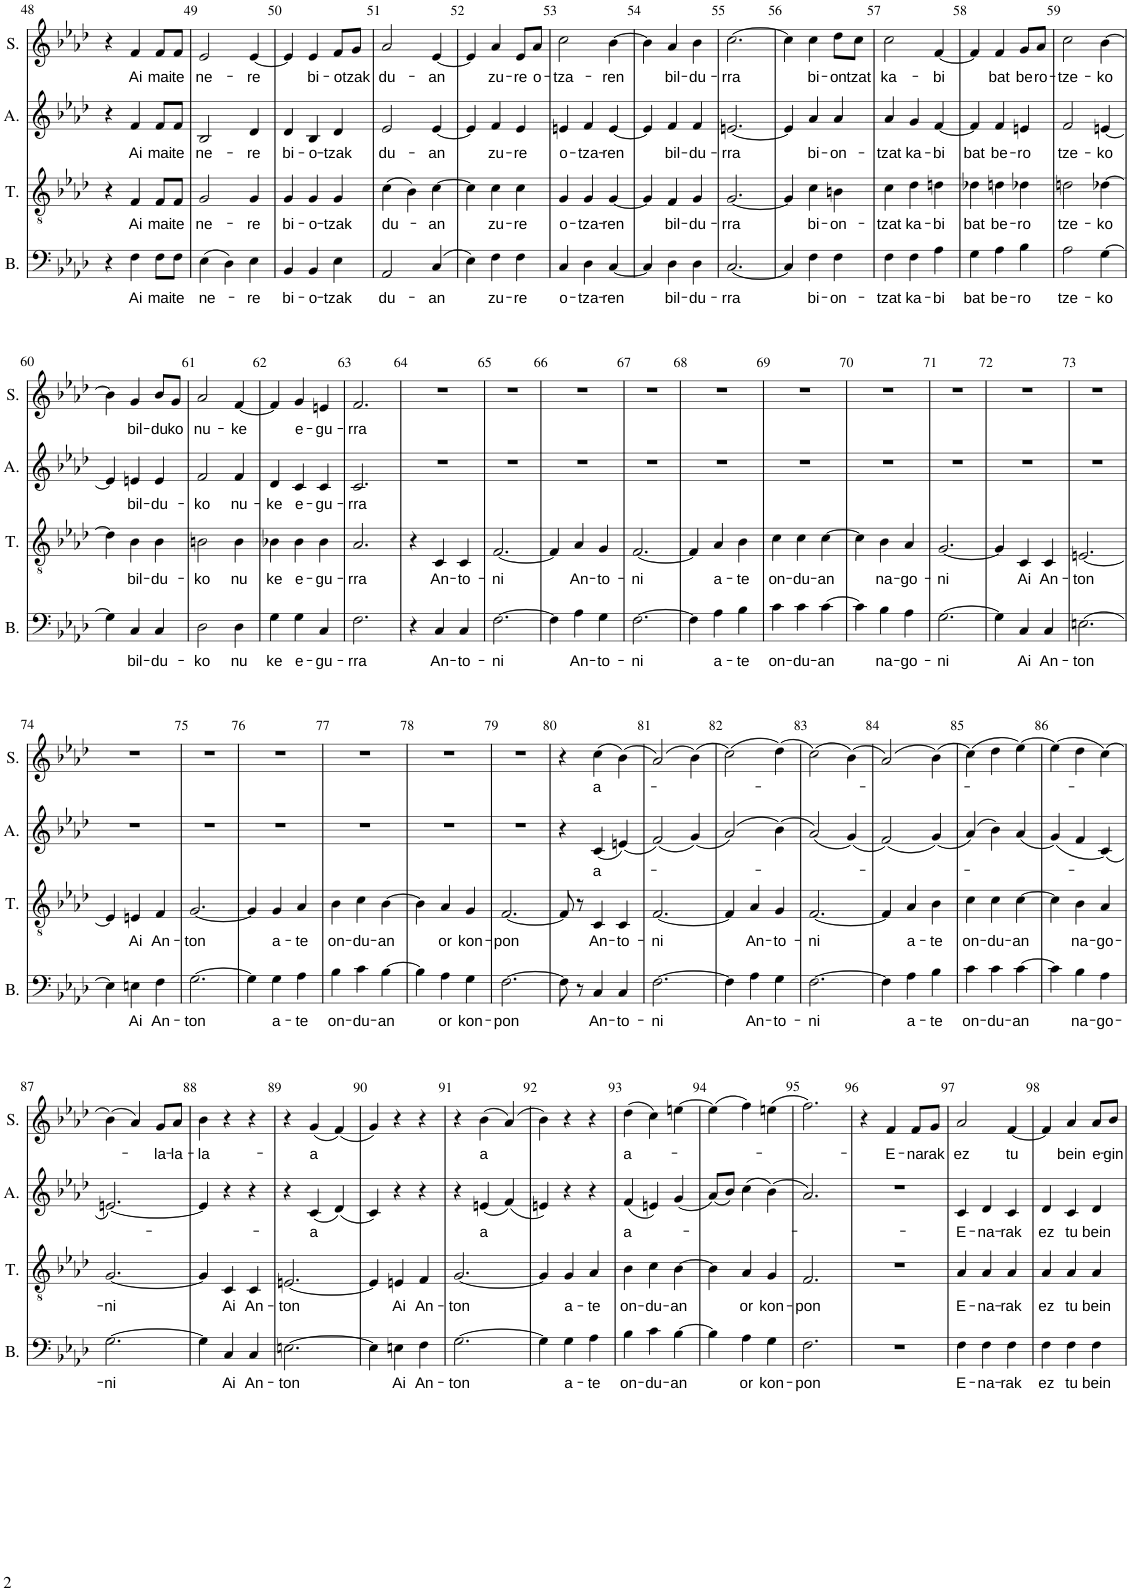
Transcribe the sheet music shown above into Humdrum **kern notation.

**kern	**text	**kern	**text	**kern	**text	**kern	**text
*part4	*part4	*part3	*part3	*part2	*part2	*part1	*part1
*staff4	*staff4	*staff3	*staff3	*staff2	*staff2	*staff1	*staff1
*I"Bass	*	*I"Ténor	*	*I"Alto	*	*I"Soprano	*
*I'B.	*	*I'T.	*	*I'A.	*	*I'S.	*
!!LO:PB:g=z
*clefF4	*	*clefGv2	*	*clefG2	*	*clefG2	*
*Trd1c2	*	*Trd1c2	*	*Trd1c2	*	*	*
*k[b-e-a-d-]	*	*k[b-e-a-d-]	*	*k[b-e-a-d-]	*	*k[b-e-a-d-]	*
*M3/4	*	*M3/4	*	*M3/4	*	*M3/4	*
=48	=48	=48	=48	=48	=48	=48	=48
4r	.	4r	.	4r	.	4r	.
!	!LO:LY:b	!	!LO:LY:b	!	!LO:LY:b	!	!LO:LY:b
4F\	Ai	4F/	Ai	4f/	Ai	4f/	Ai
!	!LO:LY:b	!	!LO:LY:b	!	!LO:LY:b	!	!LO:LY:b
8F\L	mai-	8F/L	mai-	8f/L	mai-	8f/L	mai-
!	!LO:LY:b	!	!LO:LY:b	!	!LO:LY:b	!	!LO:LY:b
8F\J	-te	8F/J	-te	8f/J	-te	8f/J	-te
=49	=49	=49	=49	=49	=49	=49	=49
!	!LO:LY:b	!	!LO:LY:b	!	!LO:LY:b	!	!LO:LY:b
(4E-\	ne-	2G/	ne-	2B-/	ne-	2e-/	ne-
4D-\)	.	.	.	.	.	.	.
!	!LO:LY:b	!	!LO:LY:b	!	!LO:LY:b	!	!LO:LY:b
4E-\	-re	4G/	-re	4d-/	-re	[4e-/	-re
=50	=50	=50	=50	=50	=50	=50	=50
!	!LO:LY:b	!	!LO:LY:b	!	!LO:LY:b	!	!
4BB-/	bi-	4G/	bi-	4d-/	bi-	4e-/]	.
!	!LO:LY:b	!	!LO:LY:b	!	!LO:LY:b	!	!LO:LY:b
4BB-/	-o-	4G/	-o-	4B-/	-o-	4e-/	bi-
!	!LO:LY:b	!	!LO:LY:b	!	!LO:LY:b	!	!LO:LY:b
4E-\	-tzak	4G/	-tzak	4d-/	-tzak	8f/L	-o-
!	!	!	!	!	!	!	!LO:LY:b
.	.	.	.	.	.	8g/J	-tzak
=51	=51	=51	=51	=51	=51	=51	=51
!	!LO:LY:b	!	!LO:LY:b	!	!LO:LY:b	!	!LO:LY:b
2AA-/	du-	(4c\	du-	2e-/	du-	2a-/	du-
.	.	4B-\)	.	.	.	.	.
!	!LO:LY:b	!	!LO:LY:b	!	!LO:LY:b	!	!LO:LY:b
(4C/	-an	[4c\	-an	[4e-/	-an	[4e-/	-an
=52	=52	=52	=52	=52	=52	=52	=52
4E-\)	.	4c\]	.	4e-/]	.	4e-/]	.
!	!LO:LY:b	!	!LO:LY:b	!	!LO:LY:b	!	!LO:LY:b
4F\	zu-	4c\	zu-	4f/	zu-	4a-/	zu-
!	!LO:LY:b	!	!LO:LY:b	!	!LO:LY:b	!	!LO:LY:b
4F\	-re	4c\	-re	4e-/	-re	8e-/L	-re
!	!	!	!	!	!	!	!LO:LY:b
.	.	.	.	.	.	8a-/J	o-
=53	=53	=53	=53	=53	=53	=53	=53
!	!LO:LY:b	!	!LO:LY:b	!	!LO:LY:b	!	!LO:LY:b
4C/	-o-	4G/	-o-	4en/	-o-	2cc\	-tza-
!	!LO:LY:b	!	!LO:LY:b	!	!LO:LY:b	!	!
4D-\	-tza-	4G/	-tza-	4f/	-tza-	.	.
!	!LO:LY:b	!	!LO:LY:b	!	!LO:LY:b	!	!LO:LY:b
[4C/	-ren	[4G/	-ren	[4e/	-ren	[4b-\	-ren
=54	=54	=54	=54	=54	=54	=54	=54
4C/]	.	4G/]	.	4e/]	.	4b-\]	.
!	!LO:LY:b	!	!LO:LY:b	!	!LO:LY:b	!	!LO:LY:b
4D-\	bil-	4F/	bil-	4f/	bil-	4a-/	bil-
!	!LO:LY:b	!	!LO:LY:b	!	!LO:LY:b	!	!LO:LY:b
4D-\	-du-	4G/	-du-	4f/	-du-	4b-\	-du-
=55	=55	=55	=55	=55	=55	=55	=55
!	!LO:LY:b	!	!LO:LY:b	!	!LO:LY:b	!	!LO:LY:b
[2.C/	-rra	[2.G/	-rra	[2.en/	-rra	[2.cc\	-rra
=56	=56	=56	=56	=56	=56	=56	=56
4C/]	.	4G/]	.	4e/]	.	4cc\]	.
!	!LO:LY:b	!	!LO:LY:b	!	!LO:LY:b	!	!LO:LY:b
4F\	bi-	4c\	bi-	4a-/	bi-	4cc\	bi-
!	!LO:LY:b	!	!LO:LY:b	!	!LO:LY:b	!	!LO:LY:b
4F\	-on-	4Bn\	-on-	4a-/	-on-	8dd-\L	-on-
!	!	!	!	!	!	!	!LO:LY:b
.	.	.	.	.	.	8cc\J	-tzat
=57	=57	=57	=57	=57	=57	=57	=57
!	!LO:LY:b	!	!LO:LY:b	!	!LO:LY:b	!	!LO:LY:b
4F\	tzat	4c\	tzat	4a-/	tzat	2cc\	ka-
!	!LO:LY:b	!	!LO:LY:b	!	!LO:LY:b	!	!
4F\	ka-	4d-\	ka-	4g/	ka-	.	.
!	!LO:LY:b	!	!LO:LY:b	!	!LO:LY:b	!	!LO:LY:b
4A-\	-bi	4dn\	-bi	[4f/	-bi	[4f/	-bi
=58	=58	=58	=58	=58	=58	=58	=58
!	!LO:LY:b	!	!LO:LY:b	!	!LO:LY:b	!	!
4G\	bat	4d-X\	bat	4f/]	bat	4f/]	.
!	!LO:LY:b	!	!LO:LY:b	!	!LO:LY:b	!	!LO:LY:b
4A-\	be-	4dn\	be-	4f/	be-	4f/	bat
!	!LO:LY:b	!	!LO:LY:b	!	!LO:LY:b	!	!LO:LY:b
4B-\	-ro	4d-X\	-ro	4en/	-ro	8g/L	be-
!	!	!	!	!	!	!	!LO:LY:b
.	.	.	.	.	.	8a-/J	-ro-
=59	=59	=59	=59	=59	=59	=59	=59
!	!LO:LY:b	!	!LO:LY:b	!	!LO:LY:b	!	!LO:LY:b
2A-\	-tze-	2dn\	-tze-	2f/	-tze-	2cc\	-tze-
!	!LO:LY:b	!	!LO:LY:b	!	!LO:LY:b	!	!LO:LY:b
[4G\	-ko	[4d-X\	-ko	[4en/	-ko	[4b-\	-ko
!!LO:LB:g=z
=60	=60	=60	=60	=60	=60	=60	=60
4G\]	.	4d-\]	.	4e/]	.	4b-\]	.
!	!LO:LY:b	!	!LO:LY:b	!	!LO:LY:b	!	!LO:LY:b
4C/	bil-	4B-\	bil-	4en/	bil-	4g/	bil-
!	!LO:LY:b	!	!LO:LY:b	!	!LO:LY:b	!	!LO:LY:b
4C/	-du-	4B-\	-du-	4e/	-du-	8b-/L	-du-
!	!	!	!	!	!	!	!LO:LY:b
.	.	.	.	.	.	8g/J	-ko
=61	=61	=61	=61	=61	=61	=61	=61
!	!LO:LY:b	!	!LO:LY:b	!	!LO:LY:b	!	!LO:LY:b
2D-\	ko	2Bn\	ko	2f/	ko	2a-/	nu-
!	!LO:LY:b	!	!LO:LY:b	!	!LO:LY:b	!	!LO:LY:b
4D-\	nu	4B\	nu	4f/	nu-	[4f/	-ke
=62	=62	=62	=62	=62	=62	=62	=62
!	!LO:LY:b	!	!LO:LY:b	!	!LO:LY:b	!	!
4G\	-ke	4B-X\	-ke	4d-/	-ke	4f/]	.
!	!LO:LY:b	!	!LO:LY:b	!	!LO:LY:b	!	!LO:LY:b
4G\	e-	4B-\	e-	4c/	e-	4g/	e-
!	!LO:LY:b	!	!LO:LY:b	!	!LO:LY:b	!	!LO:LY:b
4C/	-gu-	4B-\	-gu-	4c/	-gu-	4en/	-gu-
=63	=63	=63	=63	=63	=63	=63	=63
!	!LO:LY:b	!	!LO:LY:b	!	!LO:LY:b	!	!LO:LY:b
2.F\	-rra	2.A-/	-rra	2.c/	-rra	2.f/	-rra
=64	=64	=64	=64	=64	=64	=64	=64
4r	.	4r	.	2.r	.	2.r	.
!	!LO:LY:b	!	!LO:LY:b	!	!	!	!
4C/	An-	4C/	An-	.	.	.	.
!	!LO:LY:b	!	!LO:LY:b	!	!	!	!
4C/	-to-	4C/	-to-	.	.	.	.
=65	=65	=65	=65	=65	=65	=65	=65
!	!LO:LY:b	!	!LO:LY:b	!	!	!	!
[2.F\	-ni	[2.F/	-ni	2.r	.	2.r	.
=66	=66	=66	=66	=66	=66	=66	=66
4F\]	.	4F/]	.	2.r	.	2.r	.
!	!LO:LY:b	!	!LO:LY:b	!	!	!	!
4A-\	An-	4A-/	An-	.	.	.	.
!	!LO:LY:b	!	!LO:LY:b	!	!	!	!
4G\	-to-	4G/	-to-	.	.	.	.
=67	=67	=67	=67	=67	=67	=67	=67
!	!LO:LY:b	!	!LO:LY:b	!	!	!	!
[2.F\	-ni	[2.F/	-ni	2.r	.	2.r	.
=68	=68	=68	=68	=68	=68	=68	=68
4F\]	.	4F/]	.	2.r	.	2.r	.
!	!LO:LY:b	!	!LO:LY:b	!	!	!	!
4A-\	a-	4A-/	a-	.	.	.	.
!	!LO:LY:b	!	!LO:LY:b	!	!	!	!
4B-\	-te	4B-\	-te	.	.	.	.
=69	=69	=69	=69	=69	=69	=69	=69
!	!LO:LY:b	!	!LO:LY:b	!	!	!	!
4c\	on-	4c\	on-	2.r	.	2.r	.
!	!LO:LY:b	!	!LO:LY:b	!	!	!	!
4c\	-du-	4c\	-du-	.	.	.	.
!	!LO:LY:b	!	!LO:LY:b	!	!	!	!
[4c\	-an	[4c\	-an	.	.	.	.
=70	=70	=70	=70	=70	=70	=70	=70
4c\]	.	4c\]	.	2.r	.	2.r	.
!	!LO:LY:b	!	!LO:LY:b	!	!	!	!
4B-\	na-	4B-\	na-	.	.	.	.
!	!LO:LY:b	!	!LO:LY:b	!	!	!	!
4A-\	-go-	4A-/	-go-	.	.	.	.
=71	=71	=71	=71	=71	=71	=71	=71
!	!LO:LY:b	!	!LO:LY:b	!	!	!	!
[2.G\	-ni	[2.G/	-ni	2.r	.	2.r	.
=72	=72	=72	=72	=72	=72	=72	=72
4G\]	.	4G/]	.	2.r	.	2.r	.
!	!LO:LY:b	!	!LO:LY:b	!	!	!	!
4C/	Ai	4C/	Ai	.	.	.	.
!	!LO:LY:b	!	!LO:LY:b	!	!	!	!
4C/	An-	4C/	An-	.	.	.	.
=73	=73	=73	=73	=73	=73	=73	=73
!	!LO:LY:b	!	!LO:LY:b	!	!	!	!
[2.En\	-ton	[2.En/	-ton	2.r	.	2.r	.
!!LO:LB:g=z
=74	=74	=74	=74	=74	=74	=74	=74
4E\]	.	4E/]	.	2.r	.	2.r	.
!	!LO:LY:b	!	!LO:LY:b	!	!	!	!
4En\	Ai	4En/	Ai	.	.	.	.
!	!LO:LY:b	!	!LO:LY:b	!	!	!	!
4F\	An-	4F/	An-	.	.	.	.
=75	=75	=75	=75	=75	=75	=75	=75
!	!LO:LY:b	!	!LO:LY:b	!	!	!	!
[2.G\	-ton	[2.G/	-ton	2.r	.	2.r	.
=76	=76	=76	=76	=76	=76	=76	=76
4G\]	.	4G/]	.	2.r	.	2.r	.
!	!LO:LY:b	!	!LO:LY:b	!	!	!	!
4G\	a-	4G/	a-	.	.	.	.
!	!LO:LY:b	!	!LO:LY:b	!	!	!	!
4A-\	-te	4A-/	-te	.	.	.	.
=77	=77	=77	=77	=77	=77	=77	=77
!	!LO:LY:b	!	!LO:LY:b	!	!	!	!
4B-\	on-	4B-\	on-	2.r	.	2.r	.
!	!LO:LY:b	!	!LO:LY:b	!	!	!	!
4c\	-du-	4c\	-du-	.	.	.	.
!	!LO:LY:b	!	!LO:LY:b	!	!	!	!
[4B-\	-an	[4B-\	-an	.	.	.	.
=78	=78	=78	=78	=78	=78	=78	=78
4B-\]	.	4B-\]	.	2.r	.	2.r	.
!	!LO:LY:b	!	!LO:LY:b	!	!	!	!
4A-\	or	4A-/	or	.	.	.	.
!	!LO:LY:b	!	!LO:LY:b	!	!	!	!
4G\	kon-	4G/	kon-	.	.	.	.
=79	=79	=79	=79	=79	=79	=79	=79
!	!LO:LY:b	!	!LO:LY:b	!	!	!	!
[2.F\	-pon	[2.F/	-pon	2.r	.	2.r	.
=80	=80	=80	=80	=80	=80	=80	=80
8F\]	.	8F/]	.	4r	.	4r	.
8r	.	8r	.	.	.	.	.
!	!LO:LY:b	!	!LO:LY:b	!	!LO:LY:b	!	!LO:LY:b
4C/	An-	4C/	An-	(4c/	a-	(4cc\	a-
!	!LO:LY:b	!	!LO:LY:b	!	!	!	!
4C/	-to-	4C/	-to-	(4en/)	.	(4b-\)	.
=81	=81	=81	=81	=81	=81	=81	=81
!	!LO:LY:b	!	!LO:LY:b	!	!	!	!
[2.F\	-ni	[2.F/	-ni	(2f/)	.	(2a-/)	.
.	.	.	.	(4g/)	.	(4b-\)	.
=82	=82	=82	=82	=82	=82	=82	=82
4F\]	.	4F/]	.	(2a-/)	.	(2cc\)	.
!	!LO:LY:b	!	!LO:LY:b	!	!	!	!
4A-\	An-	4A-/	An-	.	.	.	.
!	!LO:LY:b	!	!LO:LY:b	!	!	!	!
4G\	-to-	4G/	-to-	(4b-\)	.	(4dd-\)	.
=83	=83	=83	=83	=83	=83	=83	=83
!	!LO:LY:b	!	!LO:LY:b	!	!	!	!
[2.F\	-ni	[2.F/	-ni	(2a-/)	.	(2cc\)	.
.	.	.	.	(4g/)	.	(4b-\)	.
=84	=84	=84	=84	=84	=84	=84	=84
4F\]	.	4F/]	.	(2f/)	.	(2a-/)	.
!	!LO:LY:b	!	!LO:LY:b	!	!	!	!
4A-\	a-	4A-/	a-	.	.	.	.
!	!LO:LY:b	!	!LO:LY:b	!	!	!	!
4B-\	-te	4B-\	-te	(4g/)	.	(4b-\)	.
=85	=85	=85	=85	=85	=85	=85	=85
!	!LO:LY:b	!	!LO:LY:b	!	!	!	!
4c\	on-	4c\	on-	(4a-/)	.	(4cc\)	.
!	!LO:LY:b	!	!LO:LY:b	!	!	!	!
4c\	-du-	4c\	-du-	4b-\)	.	4dd-\	.
!	!LO:LY:b	!	!LO:LY:b	!	!	!	!
[4c\	-an	[4c\	-an	(4a-/	.	[4ee-\)	.
=86	=86	=86	=86	=86	=86	=86	=86
4c\]	.	4c\]	.	(4g/)	.	(4ee-\]	.
!	!LO:LY:b	!	!LO:LY:b	!	!	!	!
4B-\	na-	4B-\	na-	4f/	.	4dd-\	.
!	!LO:LY:b	!	!LO:LY:b	!	!	!	!
4A-\	-go-	4A-/	-go-	(4c/)	.	(4cc\)	.
!!LO:LB:g=z
=87	=87	=87	=87	=87	=87	=87	=87
!	!LO:LY:b	!	!LO:LY:b	!	!	!	!
[2.G\	-ni	[2.G/	-ni	[2.en/)	.	(4b-\)	.
.	.	.	.	.	.	4a-/)	.
!	!	!	!	!	!	!	!LO:LY:b
.	.	.	.	.	.	8g/L	la-
!	!	!	!	!	!	!	!LO:LY:b
.	.	.	.	.	.	8a-/J	-la-
=88	=88	=88	=88	=88	=88	=88	=88
!	!	!	!	!	!	!	!LO:LY:b
4G\]	.	4G/]	.	4e/]	.	4b-\	-la-
!	!LO:LY:b	!	!LO:LY:b	!	!	!	!
4C/	Ai	4C/	Ai	4r	.	4r	.
!	!LO:LY:b	!	!LO:LY:b	!	!	!	!
4C/	An-	4C/	An-	4r	.	4r	.
=89	=89	=89	=89	=89	=89	=89	=89
!	!LO:LY:b	!	!LO:LY:b	!	!	!	!
[2.En\	-ton	[2.En/	-ton	4r	.	4r	.
!	!	!	!	!	!LO:LY:b	!	!LO:LY:b
.	.	.	.	(4c/	-a	(4g/	-a
.	.	.	.	(4d-/)	.	(4f/)	.
=90	=90	=90	=90	=90	=90	=90	=90
4E\]	.	4E/]	.	4c/)	.	4g/)	.
!	!LO:LY:b	!	!LO:LY:b	!	!	!	!
4En\	Ai	4En/	Ai	4r	.	4r	.
!	!LO:LY:b	!	!LO:LY:b	!	!	!	!
4F\	An-	4F/	An-	4r	.	4r	.
=91	=91	=91	=91	=91	=91	=91	=91
!	!LO:LY:b	!	!LO:LY:b	!	!	!	!
[2.G\	-ton	[2.G/	-ton	4r	.	4r	.
!	!	!	!	!	!LO:LY:b	!	!LO:LY:b
.	.	.	.	(4en/	a	(4b-\	a
.	.	.	.	(4f/)	.	(4a-/)	.
=92	=92	=92	=92	=92	=92	=92	=92
4G\]	.	4G/]	.	4en/)	.	4b-\)	.
!	!LO:LY:b	!	!LO:LY:b	!	!	!	!
4G\	a-	4G/	a-	4r	.	4r	.
!	!LO:LY:b	!	!LO:LY:b	!	!	!	!
4A-\	-te	4A-/	-te	4r	.	4r	.
=93	=93	=93	=93	=93	=93	=93	=93
!	!LO:LY:b	!	!LO:LY:b	!	!LO:LY:b	!	!LO:LY:b
4B-\	on-	4B-\	on-	(4f/	a-	(4dd-\	a-
!	!LO:LY:b	!	!LO:LY:b	!	!	!	!
4c\	-du-	4c\	-du-	4en/)	.	4cc\)	.
!	!LO:LY:b	!	!LO:LY:b	!	!	!	!
[4B-\	-an	[4B-\	-an	(4g/	.	[4een\	.
=94	=94	=94	=94	=94	=94	=94	=94
4B-\]	.	4B-\]	.	(8a-/L)	.	(4ee\]	.
.	.	.	.	8b-/J)	.	.	.
!	!LO:LY:b	!	!LO:LY:b	!	!	!	!
4A-\	or	4A-/	or	(4cc\	.	4ff\)	.
!	!LO:LY:b	!	!LO:LY:b	!	!	!	!
4G\	kon-	4G/	kon-	(4b-\)	.	(4een\	.
=95	=95	=95	=95	=95	=95	=95	=95
!	!LO:LY:b	!	!LO:LY:b	!	!	!	!
2.F\	-pon	2.F/	-pon	2.a-/)	.	2.ff\)	.
=96	=96	=96	=96	=96	=96	=96	=96
2.r	.	2.r	.	2.r	.	4r	.
!	!	!	!	!	!	!	!LO:LY:b
.	.	.	.	.	.	4f/	E-
!	!	!	!	!	!	!	!LO:LY:b
.	.	.	.	.	.	8f/L	-na-
!	!	!	!	!	!	!	!LO:LY:b
.	.	.	.	.	.	8g/J	-rak
=97	=97	=97	=97	=97	=97	=97	=97
!	!LO:LY:b	!	!LO:LY:b	!	!LO:LY:b	!	!LO:LY:b
4F\	E-	4A-/	E-	4c/	E-	2a-/	ez
!	!LO:LY:b	!	!LO:LY:b	!	!LO:LY:b	!	!
4F\	-na-	4A-/	-na-	4d-/	-na-	.	.
!	!LO:LY:b	!	!LO:LY:b	!	!LO:LY:b	!	!LO:LY:b
4F\	-rak	4A-/	-rak	4c/	-rak	[4f/	tu
=98	=98	=98	=98	=98	=98	=98	=98
!	!LO:LY:b	!	!LO:LY:b	!	!LO:LY:b	!	!
4F\	ez	4A-/	ez	4d-/	ez	4f/]	.
!	!LO:LY:b	!	!LO:LY:b	!	!LO:LY:b	!	!LO:LY:b
4F\	tu	4A-/	tu	4c/	tu	4a-/	bein
!	!LO:LY:b	!	!LO:LY:b	!	!LO:LY:b	!	!LO:LY:b
4F\	bein	4A-/	bein	4d-/	bein	8a-/L	e-
!	!	!	!	!	!	!	!LO:LY:b
.	.	.	.	.	.	8b-/J	-gin-
=	=	=	=	=	=	=	=
*-	*-	*-	*-	*-	*-	*-	*-
